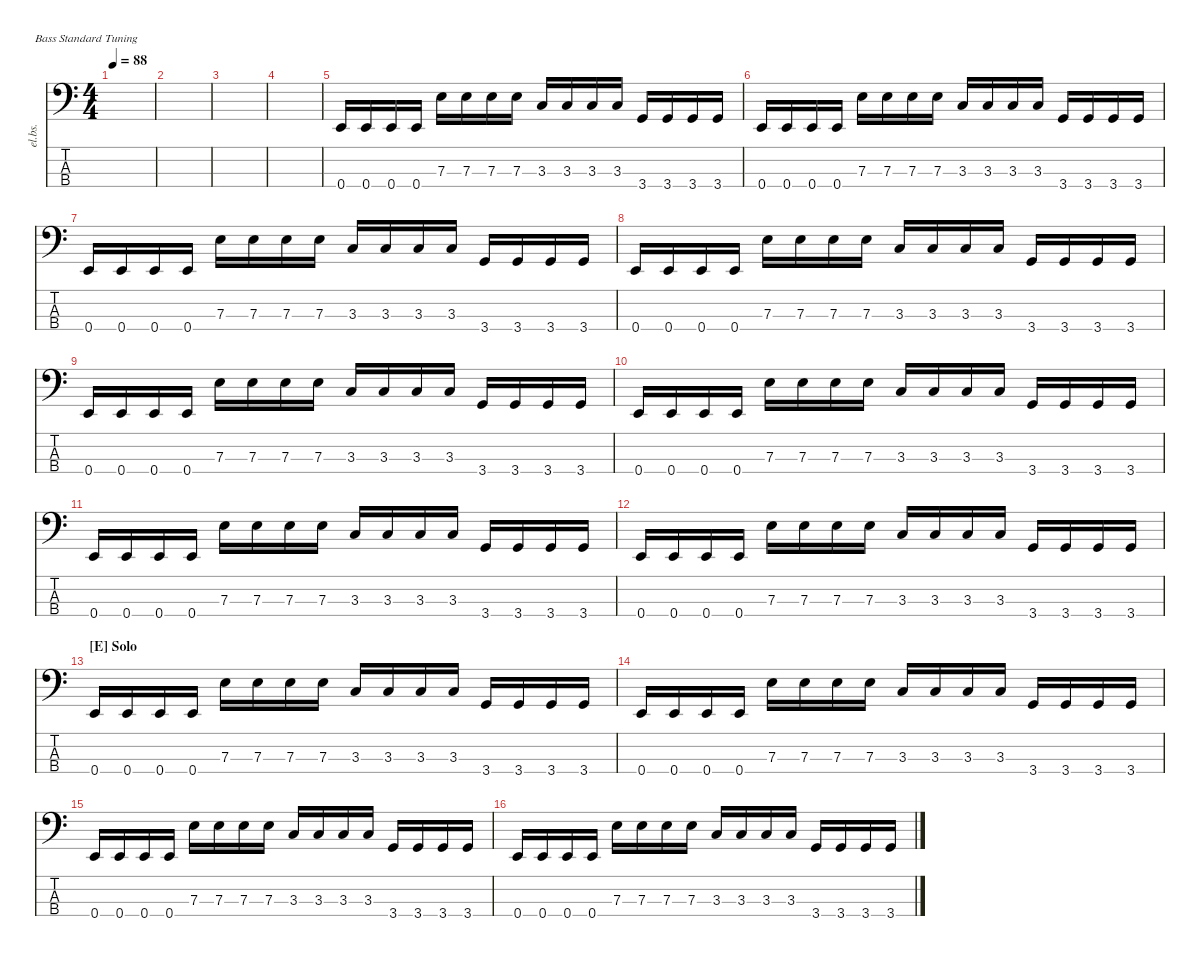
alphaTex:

\defaultSystemsLayout 4
\hideDynamics
\bracketExtendMode nobrackets
\otherSystemsTrackNameOrientation horizontal
\track ("baso" "el.bs.") {instrument electricbassfinger}
\staff {score tabs}
\tuning (G2 D2 A1 E1)
\ts (4 4)
\tempo 88
\clef f4
\ks c
|
|
|
|
0.4.16 0.4.16 0.4.16 0.4.16 7.3.16 7.3.16 7.3.16 7.3.16 3.3.16 3.3.16 3.3.16 3.3.16 3.4.16 3.4.16 3.4.16 3.4.16 |
0.4.16 0.4.16 0.4.16 0.4.16 7.3.16 7.3.16 7.3.16 7.3.16 3.3.16 3.3.16 3.3.16 3.3.16 3.4.16 3.4.16 3.4.16 3.4.16 |
0.4.16 0.4.16 0.4.16 0.4.16 7.3.16 7.3.16 7.3.16 7.3.16 3.3.16 3.3.16 3.3.16 3.3.16 3.4.16 3.4.16 3.4.16 3.4.16 |
0.4.16 0.4.16 0.4.16 0.4.16 7.3.16 7.3.16 7.3.16 7.3.16 3.3.16 3.3.16 3.3.16 3.3.16 3.4.16 3.4.16 3.4.16 3.4.16 |
0.4.16 0.4.16 0.4.16 0.4.16 7.3.16 7.3.16 7.3.16 7.3.16 3.3.16 3.3.16 3.3.16 3.3.16 3.4.16 3.4.16 3.4.16 3.4.16 |
0.4.16 0.4.16 0.4.16 0.4.16 7.3.16 7.3.16 7.3.16 7.3.16 3.3.16 3.3.16 3.3.16 3.3.16 3.4.16 3.4.16 3.4.16 3.4.16 |
0.4.16 0.4.16 0.4.16 0.4.16 7.3.16 7.3.16 7.3.16 7.3.16 3.3.16 3.3.16 3.3.16 3.3.16 3.4.16 3.4.16 3.4.16 3.4.16 |
0.4.16 0.4.16 0.4.16 0.4.16 7.3.16 7.3.16 7.3.16 7.3.16 3.3.16 3.3.16 3.3.16 3.3.16 3.4.16 3.4.16 3.4.16 3.4.16 |
\section ("E" "Solo")
0.4.16 0.4.16 0.4.16 0.4.16 7.3.16 7.3.16 7.3.16 7.3.16 3.3.16 3.3.16 3.3.16 3.3.16 3.4.16 3.4.16 3.4.16 3.4.16 |
0.4.16 0.4.16 0.4.16 0.4.16 7.3.16 7.3.16 7.3.16 7.3.16 3.3.16 3.3.16 3.3.16 3.3.16 3.4.16 3.4.16 3.4.16 3.4.16 |
0.4.16 0.4.16 0.4.16 0.4.16 7.3.16 7.3.16 7.3.16 7.3.16 3.3.16 3.3.16 3.3.16 3.3.16 3.4.16 3.4.16 3.4.16 3.4.16 |
0.4.16 0.4.16 0.4.16 0.4.16 7.3.16 7.3.16 7.3.16 7.3.16 3.3.16 3.3.16 3.3.16 3.3.16 3.4.16 3.4.16 3.4.16 3.4.16
